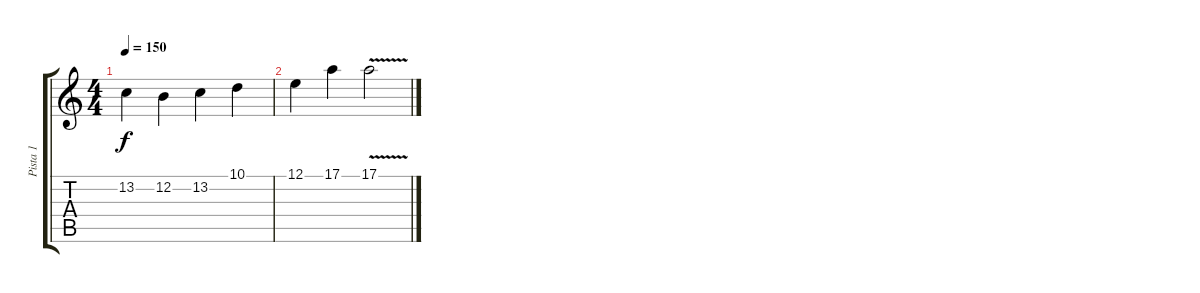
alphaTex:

\track ("Pista 1" "Pista 1") {instrument violin}
\staff {score tabs}
\tuning (E4 B3 G3 D3 A2 E2) {hide}
\ts (4 4)
\tempo 150
\clef g2
\ks c
13.2.4{dy f} 12.2.4 13.2.4 10.1.4 |
12.1.4 17.1.4 17.1{v}.2
